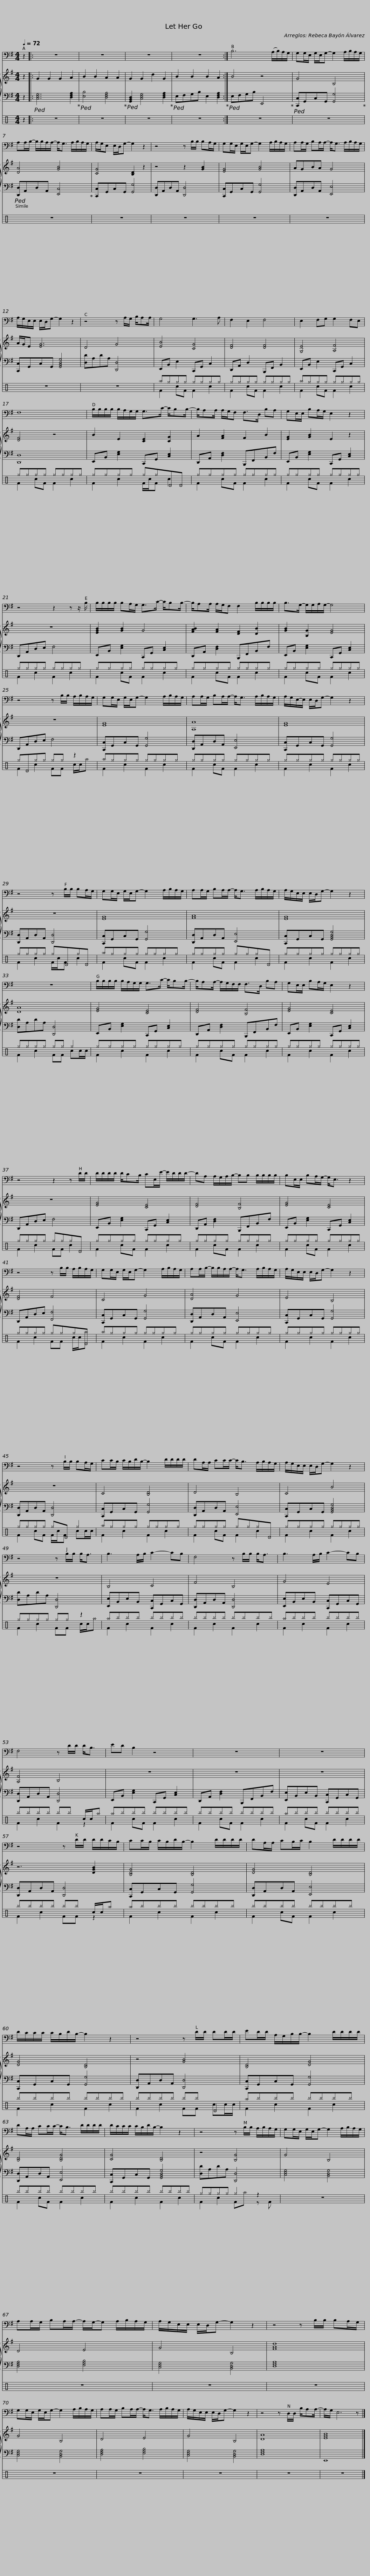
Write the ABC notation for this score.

X:1
%%score 1 { 2 | 3 } ( 4 5 )
L:1/8
Q:1/4=72
M:4/4
I:linebreak $
K:G
V:1 bass
V:2 treble
V:3 bass
V:4 perc
K:none
V:5 perc
K:none
V:1
 z2 |: z8 | z8 | z8 | z8 :| %5
 B,6 (A,/B,/)A,/G,/ |$ G,G,/E,/ G,/E,/G,- G,2 A,/B,/A,/G,/ | A,A,/B,/- B,/B,/A,/A,/- A,<G, A,/B,/A,/G,/ | A,/G,/E, E,/D,/G,- G,2 z2 | z4 z B,/B,/ B,A,/G,/ |$ %10
 G,G,/E,/ G,/E,/G,- G,2 A,/B,/A,/G,/ | A,A,/G,/ B,A,/A,/- A,<G, A,/B,/A,/G,/ | A,/G,/E,/E,/ E,/D,/G,- G,2 z2 | z4 z A,/G,/ B,/A,A,/ |$ G,4 G,3 A, | %15
 F,2 E,2 F,4 | E,2 F,G, G,2 F,E, | F,8 |$ B,/B,/B,/B,/ B,/A,/G,/G,/ G,>C- C/B,B,/- | B,/A,A,/ A,/G,/F, F,>D, B,A, | %20
 G,E,/E,/ B,A,/G,/ E,2 z2 |$ z4 z2 z z/ B,/ | B,/B,/B,/B,/ B,A,/G,/ G,>C- C/B,B,/- | B,/A,A,/ A,/G,/F, F,2 B,/B,/B,/B,/ |$ B,>G,- G,/G,/A,/G,/- G,4 | %25
 z4 z B,/B,/ A,/B,/A,/G,/ | G,G,/E,/ G,/E,/G,- G,2 A,/B,/A,/G,/ |$ A,A,/G,/ B,A,/A,/- A,<G, A,/B,/A,/G,/ | A,/G,/E,/-E,/ E,/D,/G,- G,2 z2 | z4 z B,/B,/ B,A,/G,/ |$ %30
 G,G,/E,/ G,/E,/G,- G,2 A,/B,/A,/G,/ | A,A,/G,/ B,A,/A,/- A,<G, A,/B,/A,/G,/ | A,/G,/E,/E,/ E,/D,/G,- G,2 z2 |$ z8 | B,/B,/B,/B,/ B,/A,/G,/G,/ G,>C- C/B,B,/- | %35
 B,/A,A,/- A,/G,/F,/F,/ F,>D, B,A, |$ G,E,/E,/ B,A,/G,/ E,2 z2 | z4 z2 z D/D/ | D/D/D/D/ D/CB,/ CE,/E/- E/D/D/D/- |$ DA, A,/G,/A,/B,/- B,B, B,/B,/B,/B,/ | %40
 B,E,/E,/ B,A,/G,/- G,<E, z2 | z4 z B,/B,/ A,/B,/A,/G,/ |$ G,G,/E,/ G,/E,/G,- G,2 A,/B,/A,/G,/ | A,A,/B,/- B,/B,/A,/A,/- A,<G, A,/B,/A,/G,/ | A,/G,/E,/E,/ E,/D,/G,- G,2 z2 |$ %45
 z4 z B,/B,/ B,A,/G,/ | CC/B,/ C/B,/D/B,/- B,2 D/D/D/D/ | DA,/A,/ CC/C/- C<B, A,/B,/A,/G,/ |$ A,/G,/E,/E,/ E,/D,/G,- G,2 z2 | z4 z B,/B,/ B,<A, | %50
 B,3 A,/B,/ C2- CB, |$ F,4 z B,/B,/ B,<A, | B,3 A,/B,/ C2- CB, | F,4 z D/D/ D<B, |$ ED B,2 z4 | %55
 z8 | z8 |$ z4 z D/D/ D/D/C/B,/ | CC/B,/ C/B,/D/B,/- B,2 D/D/D/D/ |$ DA,/A,/ CB,/C/ B,2 D/D/D/D/ | %60
 D/C/C/C/ C/B,/D/B,/- B,2 z2 |$ z4 z D/D/ DD/D/ | ED/D/ A,/G,/B,/B,/- B,2 D/D/D/D/ |$ DA,/A,/ CC/C/- C<B, D/D/D/D/ | D/C/C/C/ C/B,/D/B,/- B,2 z2 | %65
 z4 z B,/B,/ A,/B,/A,/G,/ |$ G,G,/E,/ G,/E,/G,- G,2 A,/B,/A,/G,/ | A,A,/G,/ B,A,/A,/- A,/G,/-G, A,/B,/A,/G,/ | A,/G,/E,/E,/ E,/D,/G,- G,2 z2 | z4 z B,/B,/ B,A,/G,/ |$ %70
 G,G,/E,/ G,/E,/G,- G,2 A,/B,/A,/G,/ | A,A,/G,/ B,A,/A,/- A,<G, A,/B,/A,/G,/ | A,/G,/E,/E,/ E,/D,/G,- G,2 z2 | z4 z D,/D,/ B,/A,A,/- |$ A,/G,/ E,6 z |] %75
V:2
 z2 |: G2 G2 G2 A2 | B2 B2 A2 A2 | G2 G2 d2 G2 | B2 B2 B2 A2 :| %5
 B4 z4 |$ G4 B,4 | [DA]4 [GB]4 | [CG]4 [B,D]2 z2 | z4 z2 [GB]2 |$ %10
 [EG]4 [GB]4 | AGBA G4 | A/G/E [EG]6 | D4 G4 |$ [EB]4 [CG]4 | %15
 [DF]4 [DF]4 | [G,E]4 [A,F]4 | [DF]4 z4 |$ B2 E2 [CE]2 [CG]2 | A2 [FA]2 F2 B2 | %20
 [EG]2 [GB]2 E2 z2 |$ z8 | [EGB]2 [GB]2 G4 | [FAB]2 [FA]2 [DF]2 [DB]2 |$ [GB]2 [B,G]2 [EG]4 | %25
 z8 | [EG]8 |$ [A,A]8 | [EG]8 | z8 |$ %30
 [EG]8 | [FA]8 | [EG]8 |$ [DA]8 | [EG]4 [CE]4 | %35
 [DF]4 [B,F]4 |$ [EG]4 [CE]4 | z8 | [EG]4 [CE]4 |$ [DF]4 [B,F]4 | %40
 [EG]4 [CE]4 | [DF]4 F4 |$ C4 G4 | [DA]4 G4 | E4 B,4 |$ %45
 z8 | C4 [B,D]4 | D4 B,4 |$ C4 B4 | z8 | %50
 B,4 C4 |$ F4 B,4 | G4 E4 | [A,F]4 B,4 |$ z8 | %55
 z8 | z8 |$ z6 [DGB]2 | [B,DG]4 [B,D]4 |$ [DG]4 [B,D]4 | %60
 [DG]4 [B,D]4 |$ z4 [GB]4 | [B,D]4 [DG]4 |$ [B,D]4 [B,DG]4 | [CG]4 [B,D]4 | %65
 z4 [B,G]4 |$ G4 B,4 | D4 E4 | G4 B,4 | [FAd]8 |$ %70
 G4 B,4 | D4 E4 | G4 B,4 | [DA]8 |$ [EGB]8 |] %75
V:3
 z2 |:!ped! [C,E,G,]6 [D,F,A,]2!ped-up! |!ped! [E,B,]4 [D,F,A,]4!ped-up! |!ped! [G,,B,,D,]2 [C,E,G,]4 [D,F,A,]2!ped-up! |!ped! E,F,G,B, E,2 [D,F,A,]2!ped-up! :| %5
!ped! E,F,G,B, E,,4!ped-up! |$!ped! [C,,C,]G,,C,G,, [G,,G,]4!ped-up! |!ped! [D,,D,]A,,D,A,, [E,,C,]4!ped-up! | [C,,C,]G,,C,G,, [G,,G,]4 | [D,,D,]A,,D,A,, [D,,D,]4 |$ %10
 [C,,C,]G,,C,G,, [G,,G,]4 | [D,,D,]A,,D,A,, [E,,E,]4 | [C,,C,]G,,C,G,, [G,,B,,D,G,]4 | [D,D]A,DA, [D,,D,]4 |$ E,,B,, E,2 C,,G,, C,2 | %15
 D,,A,, D,2 B,,,F,, B,,2 | E,,B,, E,2 C,,G,, C,2 | [D,,D,]8 |$ E,,B,, [E,G,]2 C,,G,, [C,E,]2 | D,,A,, [D,F,]2 B,,,F,,B,,F, | %20
 E,,B,, [E,G,]2 C,,G,, [C,E,]2 |$ D,,A,,D,E, F,4 | E,,B,, [E,G,]2 C,,G,, [C,E,]2 | D,,A,, [D,F,]2 B,,,F,,B,,F, |$ E,,B,, [E,G,]2 C,,G,, [C,E,]2 | %25
 D,,A,,D,E, F,4 | [C,,C,]G,,C,G,, [G,,G,]4 |$ [D,,D,]A,,D,A,, [E,,E,]4 | [C,,C,]G,,C,G,, [G,,G,]4 | [D,,D,]A,,D,A,, [D,,D,]4 |$ %30
 [C,,C,]G,,C,G,, [G,,G,]4 | [D,,D,]A,,D,A,, [E,,E,]4 | [C,,C,]G,,C,G,, [G,,B,,D,G,]4 |$ [D,D]A,DA, [D,,D,]4 | E,,B,, [E,G,]2 C,,G,, [C,E,]2 | %35
 D,,A,, [D,F,]2 B,,,F,,B,,F, |$ E,,B,, [E,G,]2 C,,G,, [C,E,]2 | D,,A,,D,E, F,4 | E,,B,, [E,G,]2 C,,G,, [C,E,]2 |$ D,,A,, [D,F,]2 B,,,F,,B,,F, | %40
 E,,B,, [E,G,]2 C,,G,, [C,E,]2 | D,,A,,D,E, [F,,F,]4 |$ [C,,C,]G,,C,G,, [G,,G,]4 | [D,,D,]A,,D,A,, [E,,E,]4 | [C,,C,]G,,C,G,, [G,,G,]4 |$ %45
 [D,,D,]A,,D,A,, [D,,D,]4 | [C,,C,]G,,C,G,, [G,,G,]4 | [D,,D,]A,,D,A,, [E,,E,]4 |$ [C,,C,]G,,C,G,, [G,,B,,D,G,]4 | [D,D]A,DA, [D,,D,]4 | %50
 [E,,E,]B,,E,B,, [C,,C,]G,,C,G,, |$ [D,,D,]A,,D,A,, [D,,D,]4 | [E,,E,]B,,E,B,, [C,,C,]G,,C,G,, | [D,,D,]A,,D,A,, [D,,D,]4 |$ E,,B,, [E,G,]2 C,,G,, [C,E,]2 | %55
 D,,A,, [D,F,]2 B,,,F,,B,,F, | [E,,E,]B,,E,B,, [C,,C,]G,,C,G,, |$ [D,,D,]A,,D,A,, [D,,D,]4 | [C,,C,]G,,C,G,, [G,,G,]4 |$ [D,,D,]A,,D,A,, [E,,E,]4 | %60
 [C,,C,]G,,C,G,, [G,,G,]4 |$ [D,,D,]A,,D,A,, [D,,D,]4 | [C,,C,]G,,C,G,, [G,,G,]4 |$ [D,,D,]A,,D,A,, [E,,E,]4 | [C,,C,]G,,C,G,, [G,,B,,D,G,]4 | %65
 [D,D]A,DA, [D,,D,]4 |$ [C,E,G,]4 [B,,D,G,]4 | [D,F,A,]4 [E,G,B,]4 | [C,E,G,]4 [B,,D,G,]4 | [D,F,A,]8 |$ %70
 [C,E,G,]4 [B,,D,G,]4 | [D,F,A,]4 [E,G,B,]4 | [C,E,G,]4 [B,,D,G,]4 | [D,F,A,]8 |$ E,,8 |] %75
V:4
[K:C] z2 |: z8 | z8 | z8 | z8 :| %5
 z8 |$ z8 | z8 | z8 | z8 |$ %10
 z8 | z8 | z8 | z8 |$ ^a^g^g^g ^g^g^g^g | %15
 ^g^g^g^g ^g^g^g^g | ^a^g^g^g ^g^g^g^g | ^g^g^g^g ^g^g^g^g |$ ^g^g^g^g ^g^g_D_D | ^g^g^g^g ^g^g^g^g | %20
 ^g^g^g^g ^g^g^g^g |$ ^g^g^g^g ^g^g^g^g | ^g^g^g^g ^g^g^g^g | ^g^g^g^g ^g^g^g^g |$ ^g^g^g^g ^g^g^g^g | %25
 ^g_D^g^g ^g^g z2 | ^a^g^g^g ^g^g^g^g |$ ^g^g^g^g ^g^g^g^g | ^g^g^g^g ^g^g^g^g | ^g^g^g^g ^g_D^g_D |$ %30
 ^a^g^g^g ^g^g^g^g | ^g^g^g^g ^g^g^g_D | ^g^g^g^g ^g^g^g^g |$ ^g^g^g^g ^g^g ^g2 | ^g^g^g^g ^g^g^g^g | %35
 ^g^g^g^g ^g^g^g^g |$ ^g^g^g^g ^g^g^g^g | ^g^g^g^g ^g^g^g_D | ^g^g^g^g ^g^g^g^g |$ ^g^g^g^g ^g^g^g^g | %40
 ^g^g^g^g ^g^g^g^g | ^g^g^g^g ^g^g^g_D |$ ^a^g^g^g ^g^g^g^g | ^g^g^g^g ^g^g^g^g | ^g^g^g^g ^g^g^g^g |$ %45
 ^g^g^g^g ^g_D ^g2 | ^a^g^g^g ^g^g^g^g | ^g^g^g^g ^g^g^g_D |$ ^g^g^g^g ^g^g^g^g | ^g^g^g^g ^g^g z2 | %50
 ^a^b^b^b ^b^b^b^b |$ ^b^b^b^b ^b^b^b^b | ^a^b^b^b ^b^b^b^b | ^b^b^b^b ^b^b c/c/^a |$ ^a^b^b^b ^b^b^b^b | %55
 ^b^b^b^b ^b^b^b^b | ^a^b^b^b ^b^b^b^b |$ ^b^b^b^b ^b^b c/c/^a | ^a^b^b^b ^b^b^b^b |$ ^b^b^b^b ^b^b^b^b | %60
 ^b^b^b^b ^b^b^b^b |$ ^b^b^b^b ^b^b _D2 | ^a^b^b^b ^b^b^b^b |$ ^b^b^b^b ^b^b^b^b | ^b^b^b^b ^b^b^b^b | %65
 ^g^g^g^g ^g2 z2 |$ z8 | z8 | z8 | z8 |$ %70
 z8 | z8 | z8 | z8 |$ z8 |] %75
V:5
[K:C] x2 |: x8 | x8 | x8 | x8 :| %5
 x8 |$ x8 | x8 | x8 | x8 |$ %10
 x8 | x8 | x8 | x8 |$ F2 cF F2 c2 | %15
 F2 cF F2 c2 | F2 cF F2 c2 | F2 cF F2 c2 |$ F2 c2 F/c/F c2 | F2 cF F2 c2 | %20
 F2 cF F2 c2 |$ F2 c2 F2 c2 | F2 cF F2 c2 | F2 cF F2 c2 |$ F2 cF F2 c2 | %25
 F2 c2 FF c/c/^a | F2 c2 F2 c2 |$ F2 cF F2 c2 | F2 c2 F2 c2 | F2 c2 F/c/F c2 |$ %30
 F2 cF F2 c2 | F2 cF F2 c2 | F2 c2 F2 c2 |$ F2 c2 FF cc/c/ | F2 c2 F2 c2 | %35
 F2 cF F2 c2 |$ F2 c2 F2 c2 | F2 c2 FF c2 | F2 cF F2 c2 |$ F2 cF F2 c2 | %40
 F2 cF F2 c2 | F2 c2 FF c/c/^a |$ F2 c2 F2 c2 | F2 cF F2 c2 | F2 c2 F2 c2 |$ %45
 F2 cF F/c/F cc/c/ | F2 c2 F2 c2 | F2 cF F2 c2 |$ F2 c2 F2 c2 | F2 c2 FF c/c/^a | %50
 F2 c2 F2 c2 |$ F2 c2 F2 c2 | F2 c2 F2 c2 | F2 c2 F2 z2 |$ F2 cF F2 c2 | %55
 F2 cF F2 c2 | F2 cF F2 c2 |$ F2 c2 FF z2 | F2 c2 F2 c2 |$ F2 cF F2 c2 | %60
 F2 c2 F2 c2 |$ F2 c2 FF cc/c/ | F2 c2 F2 c2 |$ F2 cF F2 c2 | F2 c2 F2 c2 | %65
 F2 c2 F^a z F |$ x8 | x8 | x8 | x8 |$ %70
 x8 | x8 | x8 | x8 |$ x8 |] %75
